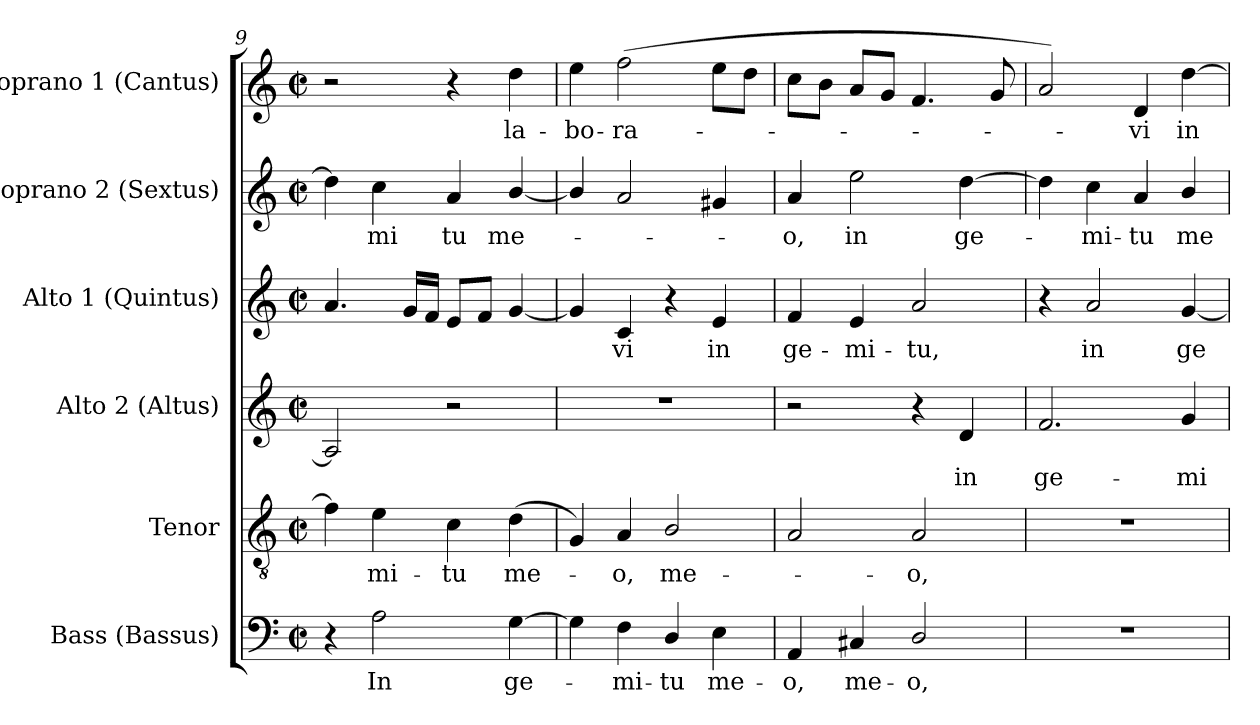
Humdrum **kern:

**kern	**text	**kern	**text	**kern	**text	**kern	**text	**kern	**text	**kern	**text
*part6	*part6	*part5	*part5	*part4	*part4	*part3	*part3	*part2	*part2	*part1	*part1
*staff6	*staff6	*staff5	*staff5	*staff4	*staff4	*staff3	*staff3	*staff2	*staff2	*staff1	*staff1
*I"Bass (Bassus)	*	*I"Tenor	*	*I"Alto 2 (Altus)	*	*I"Alto 1 (Quintus)	*	*I"Soprano 2 (Sextus)	*	*I"Soprano 1 (Cantus)	*
*I'B.	*	*I'T.	*	*I'A2.	*	*I'A1.	*	*I'S2.	*	*I'S1.	*
*clefF4	*	*clefGv2	*	*clefG2	*	*clefG2	*	*clefG2	*	*clefG2	*
*	*	*ITrd7c12	*	*	*	*	*	*	*	*	*
*k[]	*	*k[]	*	*k[]	*	*k[]	*	*k[]	*	*k[]	*
*C:	*	*C:	*	*C:	*	*C:	*	*C:	*	*C:	*
*M2/2	*	*M2/2	*	*M2/2	*	*M2/2	*	*M2/2	*	*M2/2	*
*met(c|)	*	*met(c|)	*	*met(c|)	*	*met(c|)	*	*met(c|)	*	*met(c|)	*
=9	=9	=9	=9	=9	=9	=9	=9	=9	=9	=9	=9
4r	.	4Fi\]	.	2Ai/]	.	4.ai/	.	4ddi\]	.	2r	.
!	!LO:LY:b:color=#000000	!	!	!	!	!	!	!	!	!	!
!	!	!	!LO:LY:b:color=#000000	!	!	!	!	!	!	!	!
!	!	!	!	!	!	!	!	!	!LO:LY:b:color=#000000	!	!
2Ai\	In	4Ei\	-mi-	.	.	.	.	4cci\	-mi	.	.
.	.	.	.	.	.	16gi/LL	.	.	.	.	.
.	.	.	.	.	.	16fi/JJ	.	.	.	.	.
!	!	!	!LO:LY:b:color=#000000	!	!	!	!	!	!	!	!
!	!	!	!	!	!	!	!	!	!LO:LY:b:color=#000000	!	!
.	.	4Ci\	-tu	2r	.	8ei/L	.	4ai/	tu	4r	.
.	.	.	.	.	.	8fi/J	.	.	.	.	.
!	!LO:LY:b:color=#000000	!	!	!	!	!	!	!	!	!	!
!	!	!	!LO:LY:b:color=#000000	!	!	!	!	!	!	!	!
!	!	!	!	!	!	!	!	!	!LO:LY:b:color=#000000	!	!
!	!	!	!	!	!	!	!	!	!	!	!LO:LY:b:color=#000000
[4Gi\	ge-	(4Di\	me-	.	.	[4gi/	.	[4bi/	me-	4ddi\	la-
=10	=10	=10	=10	=10	=10	=10	=10	=10	=10	=10	=10
!	!	!	!	!	!	!	!	!	!	!	!LO:LY:b:color=#000000
4Gi\]	.	4GGi/)	.	1r	.	4gi/]	.	4bi/]	.	4eei\	-bo-
!	!LO:LY:b:color=#000000	!	!	!	!	!	!	!	!	!	!
!	!	!	!LO:LY:b:color=#000000	!	!	!	!	!	!	!	!
!	!	!	!	!	!	!	!LO:LY:b:color=#000000	!	!	!	!
!	!	!	!	!	!	!	!	!	!	!	!LO:LY:b:color=#000000
4Fi\	-mi-	4AAi/	-o,	.	.	4ci/	-vi	2ai/	.	(2ffi\	-ra-
!	!LO:LY:b:color=#000000	!	!	!	!	!	!	!	!	!	!
!	!	!	!LO:LY:b:color=#000000	!	!	!	!	!	!	!	!
4Di/	-tu	2BBi/	me-	.	.	4r	.	.	.	.	.
!	!LO:LY:b:color=#000000	!	!	!	!	!	!	!	!	!	!
!	!	!	!	!	!	!	!LO:LY:b:color=#000000	!	!	!	!
4Ei\	me-	.	.	.	.	4ei/	in	4g#Xi/	.	8eei\L	.
.	.	.	.	.	.	.	.	.	.	8ddi\J	.
=11	=11	=11	=11	=11	=11	=11	=11	=11	=11	=11	=11
!	!LO:LY:b:color=#000000	!	!	!	!	!	!	!	!	!	!
!	!	!	!	!	!	!	!LO:LY:b:color=#000000	!	!	!	!
!	!	!	!	!	!	!	!	!	!LO:LY:b:color=#000000	!	!
4AAi/	-o,	2AAi/	.	2r	.	4fi/	ge-	4ai/	-o,	8cci\L	.
.	.	.	.	.	.	.	.	.	.	8bi\J	.
!	!LO:LY:b:color=#000000	!	!	!	!	!	!	!	!	!	!
!	!	!	!	!	!	!	!LO:LY:b:color=#000000	!	!	!	!
!	!	!	!	!	!	!	!	!	!LO:LY:b:color=#000000	!	!
4C#Xi/	me-	.	.	.	.	4ei/	-mi-	2eei\	in	8ai/L	.
.	.	.	.	.	.	.	.	.	.	8gi/J	.
!	!LO:LY:b:color=#000000	!	!	!	!	!	!	!	!	!	!
!	!	!	!LO:LY:b:color=#000000	!	!	!	!	!	!	!	!
!	!	!	!	!	!	!	!LO:LY:b:color=#000000	!	!	!	!
2Di/	-o,	2AAi/	-o,	4r	.	2ai/	-tu,	.	.	4.fi/	.
!	!	!	!	!	!LO:LY:b:color=#000000	!	!	!	!	!	!
!	!	!	!	!	!	!	!	!	!LO:LY:b:color=#000000	!	!
.	.	.	.	4di/	in	.	.	[4ddi\	ge-	.	.
.	.	.	.	.	.	.	.	.	.	8gi/	.
=12	=12	=12	=12	=12	=12	=12	=12	=12	=12	=12	=12
!	!	!	!	!	!LO:LY:b:color=#000000	!	!	!	!	!	!
1r	.	1r	.	2.fi/	ge-	4r	.	4ddi\]	.	2ai/)	.
!	!	!	!	!	!	!	!LO:LY:b:color=#000000	!	!	!	!
!	!	!	!	!	!	!	!	!	!LO:LY:b:color=#000000	!	!
.	.	.	.	.	.	2ai/	in	4cci\	-mi-	.	.
!	!	!	!	!	!	!	!	!	!LO:LY:b:color=#000000	!	!
!	!	!	!	!	!	!	!	!	!	!	!LO:LY:b:color=#000000
.	.	.	.	.	.	.	.	4ai/	-tu	4di/	-vi
!	!	!	!	!	!LO:LY:b:color=#000000	!	!	!	!	!	!
!	!	!	!	!	!	!	!LO:LY:b:color=#000000	!	!	!	!
!	!	!	!	!	!	!	!	!	!LO:LY:b:color=#000000	!	!
!	!	!	!	!	!	!	!	!	!	!	!LO:LY:b:color=#000000
.	.	.	.	4gi/	-mi-	[4gi/	ge-	4bi/	me-	[4ddi\	in
=	=	=	=	=	=	=	=	=	=	=	=
*-	*-	*-	*-	*-	*-	*-	*-	*-	*-	*-	*-
